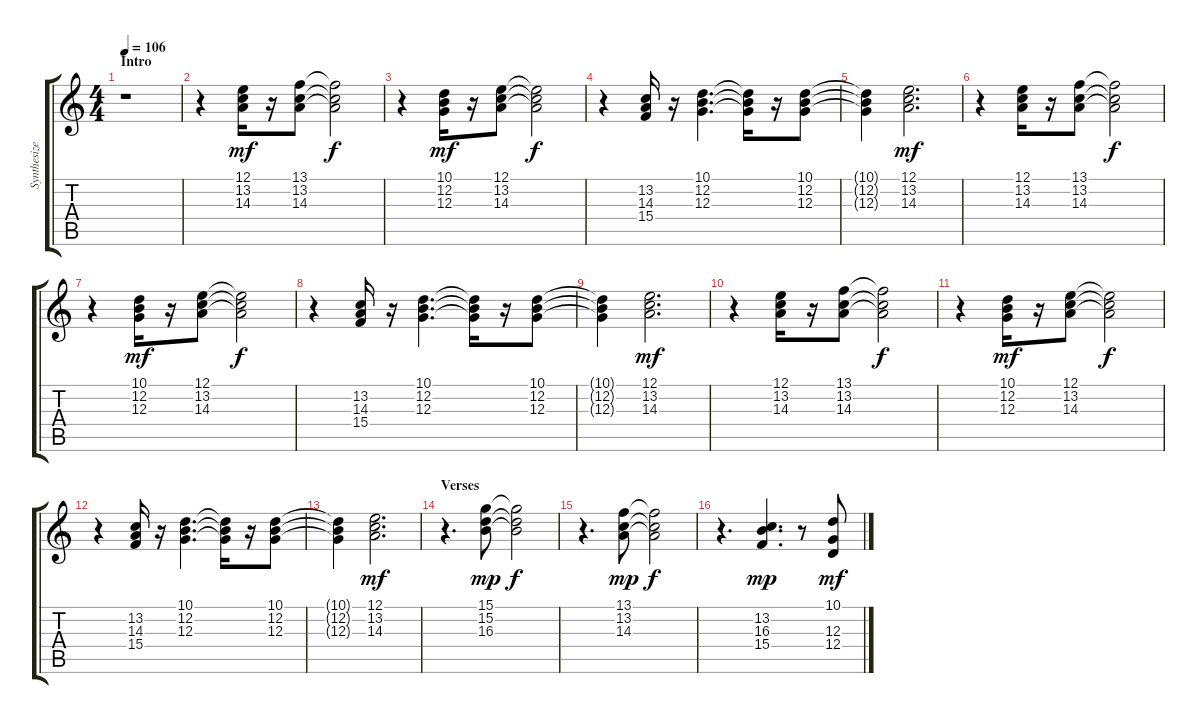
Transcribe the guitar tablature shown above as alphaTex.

\track ("Synthesizer II" "Synthesize") {instrument synthstrings1}
\staff {score tabs}
\tuning (E4 B3 G3 D3 A2 E2) {hide}
\ts (4 4)
\section ("" "Intro")
\tempo 106
\clef g2
\ks c
r.1{dy mf instrument synthstrings1} |
r.4 (12.1 13.2 14.3).16 r.16 (13.1 13.2 14.3).8 (13.1{t} 13.2{t} 14.3{t}).2{dy f} |
r.4 (10.1 12.2 12.3).16{dy mf} r.16 (12.1 13.2 14.3).8 (12.1{t} 13.2{t} 14.3{t}).2{dy f} |
r.4 (13.2 14.3 15.4).16 r.16 (10.1 12.2 12.3).4{d} (10.1{t} 12.2{t} 12.3{t}).16 r.16 (10.1 12.2 12.3).8 |
(10.1{t} 12.2{t} 12.3{t}).4 (12.1 13.2 14.3).2{d dy mf} |
r.4 (12.1 13.2 14.3).16 r.16 (13.1 13.2 14.3).8 (13.1{t} 13.2{t} 14.3{t}).2{dy f} |
r.4 (10.1 12.2 12.3).16{dy mf} r.16 (12.1 13.2 14.3).8 (12.1{t} 13.2{t} 14.3{t}).2{dy f} |
r.4 (13.2 14.3 15.4).16 r.16 (10.1 12.2 12.3).4{d} (10.1{t} 12.2{t} 12.3{t}).16 r.16 (10.1 12.2 12.3).8 |
(10.1{t} 12.2{t} 12.3{t}).4 (12.1 13.2 14.3).2{d dy mf} |
r.4 (12.1 13.2 14.3).16 r.16 (13.1 13.2 14.3).8 (13.1{t} 13.2{t} 14.3{t}).2{dy f} |
r.4 (10.1 12.2 12.3).16{dy mf} r.16 (12.1 13.2 14.3).8 (12.1{t} 13.2{t} 14.3{t}).2{dy f} |
r.4 (13.2 14.3 15.4).16 r.16 (10.1 12.2 12.3).4{d} (10.1{t} 12.2{t} 12.3{t}).16 r.16 (10.1 12.2 12.3).8 |
(10.1{t} 12.2{t} 12.3{t}).4 (12.1 13.2 14.3).2{d dy mf} |
\section ("" "Verses")
r.4{d} (15.1 15.2 16.3).8{dy mp} (15.1{t} 15.2{t} 16.3{t}).2{dy f} |
r.4{d} (13.1 13.2 14.3).8{dy mp} (13.1{t} 13.2{t} 14.3{t}).2{dy f} |
r.4{d} (13.2 16.3 15.4).4{d dy mp} r.8 (10.1 12.3 12.4).8{dy mf}
